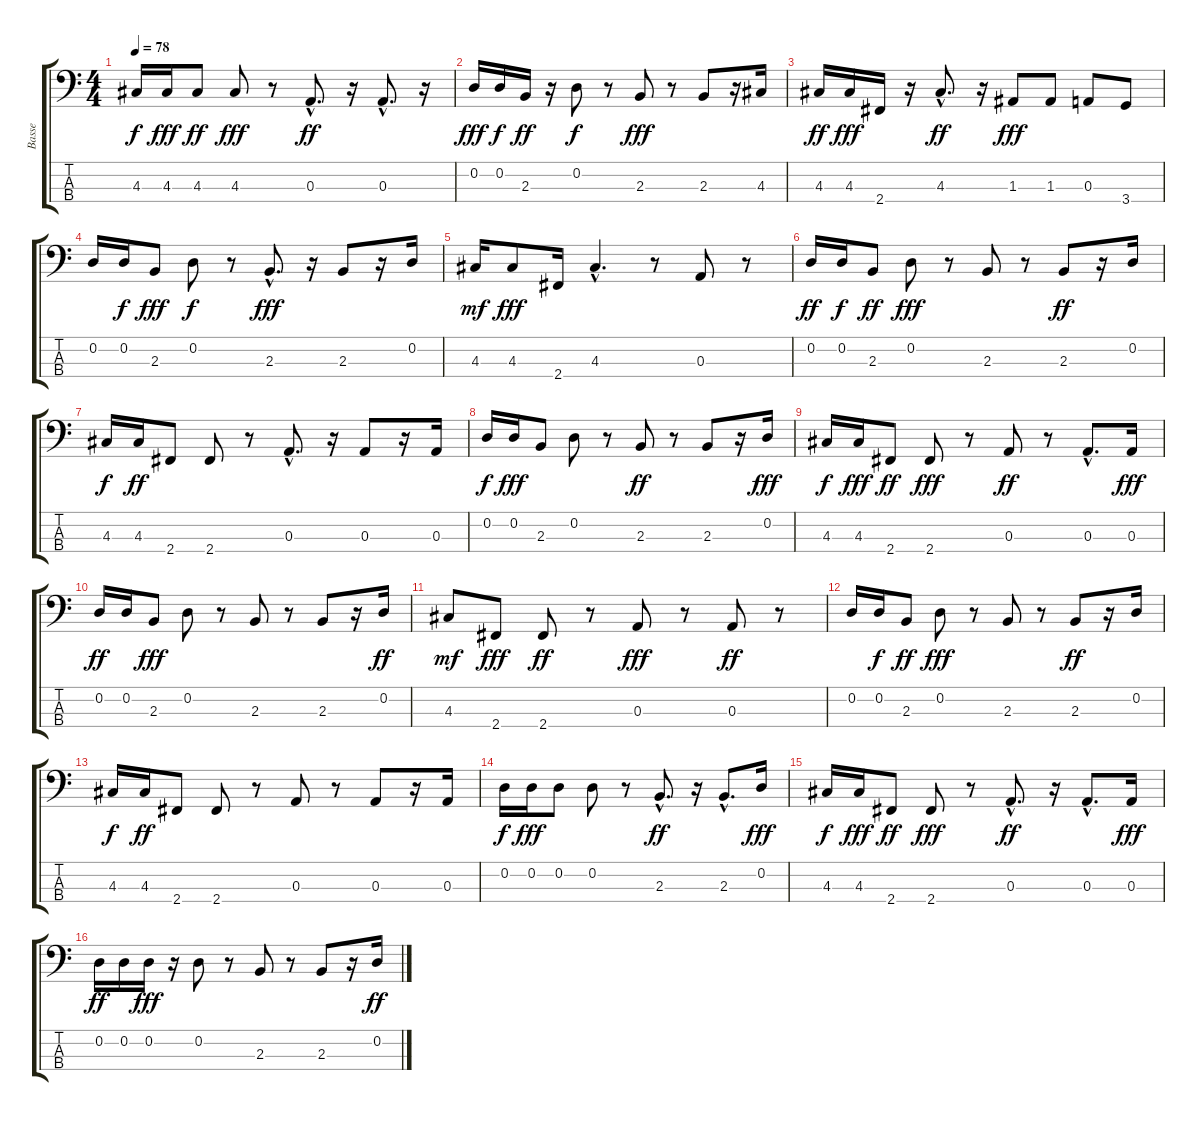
\track ("Basse" "Basse") {instrument electricbassfinger}
\staff {score tabs}
\tuning (G2 D2 A1 E1) {hide}
\ts (4 4)
\tempo 78
\clef f4
\ks c
4.3.16{dy f} 4.3.16{dy fff} 4.3.8{dy ff} 4.3.8{dy fff} r.8 0.3{hac}.8{d dy ff} r.16 0.3{hac}.8{d} r.16 |
0.2.16{dy fff} 0.2.16{dy f} 2.3.16{dy ff} r.16 0.2.8{dy f} r.8 2.3.8{dy fff} r.8 2.3.8 r.16 4.3.16 |
4.3.16{dy ff} 4.3.16{dy fff} 2.4.16 r.16 4.3{hac}.8{d dy ff} r.16 1.3.8{dy fff} 1.3.8 0.3.8 3.4.8 |
0.2.16 0.2.16{dy f} 2.3.8{dy fff} 0.2.8{dy f} r.8 2.3{hac}.8{d dy fff} r.16 2.3.8 r.16 0.2.16 |
4.3.16{dy mf} 4.3.8{dy fff} 2.4.16 4.3{hac}.4{d} r.8 0.3.8 r.8 |
0.2.16{dy ff} 0.2.16{dy f} 2.3.8{dy ff} 0.2.8{dy fff} r.8 2.3.8 r.8 2.3.8{dy ff} r.16 0.2.16 |
4.3.16{dy f} 4.3.16{dy ff} 2.4.8 2.4.8 r.8 0.3{hac}.8{d} r.16 0.3.8 r.16 0.3.16 |
0.2.16{dy f} 0.2.16{dy fff} 2.3.8 0.2.8 r.8 2.3.8{dy ff} r.8 2.3.8 r.16 0.2.16{dy fff} |
4.3.16{dy f} 4.3.16{dy fff} 2.4.8{dy ff} 2.4.8{dy fff} r.8 0.3.8{dy ff} r.8 0.3{hac}.8{d} 0.3.16{dy fff} |
0.2.16{dy ff} 0.2.16 2.3.8{dy fff} 0.2.8 r.8 2.3.8 r.8 2.3.8 r.16 0.2.16{dy ff} |
4.3.8{dy mf} 2.4.8{dy fff} 2.4.8{dy ff} r.8 0.3.8{dy fff} r.8 0.3.8{dy ff} r.8 |
0.2.16 0.2.16{dy f} 2.3.8{dy ff} 0.2.8{dy fff} r.8 2.3.8 r.8 2.3.8{dy ff} r.16 0.2.16 |
4.3.16{dy f} 4.3.16{dy ff} 2.4.8 2.4.8 r.8 0.3.8 r.8 0.3.8 r.16 0.3.16 |
0.2.16{dy f} 0.2.16{dy fff} 0.2.8 0.2.8 r.8 2.3{hac}.8{d dy ff} r.16 2.3{hac}.8{d} 0.2.16{dy fff} |
4.3.16{dy f} 4.3.16{dy fff} 2.4.8{dy ff} 2.4.8{dy fff} r.8 0.3{hac}.8{d dy ff} r.16 0.3{hac}.8{d} 0.3.16{dy fff} |
0.2.16{dy ff} 0.2.16 0.2.16{dy fff} r.16 0.2.8 r.8 2.3.8 r.8 2.3.8 r.16 0.2.16{dy ff}
